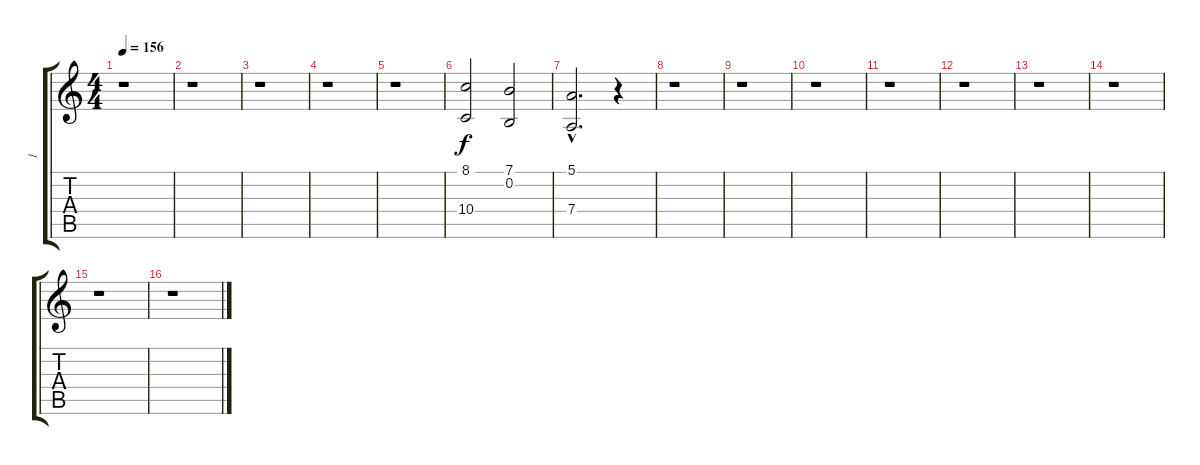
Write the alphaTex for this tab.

\track ("1" "1") {instrument choiraahs}
\staff {score tabs}
\tuning (E4 B3 G3 D3 A2 E2) {hide}
\ts (4 4)
\tempo 156
\clef g2
\ks c
r.1{dy f} |
r.1 |
r.1 |
r.1 |
r.1 |
(8.1 10.4).2 (7.1 0.2).2 |
(5.1{hac} 7.4{hac}).2{d} r.4 |
r.1 |
r.1 |
r.1 |
r.1 |
r.1 |
r.1 |
r.1 |
r.1 |
r.1
